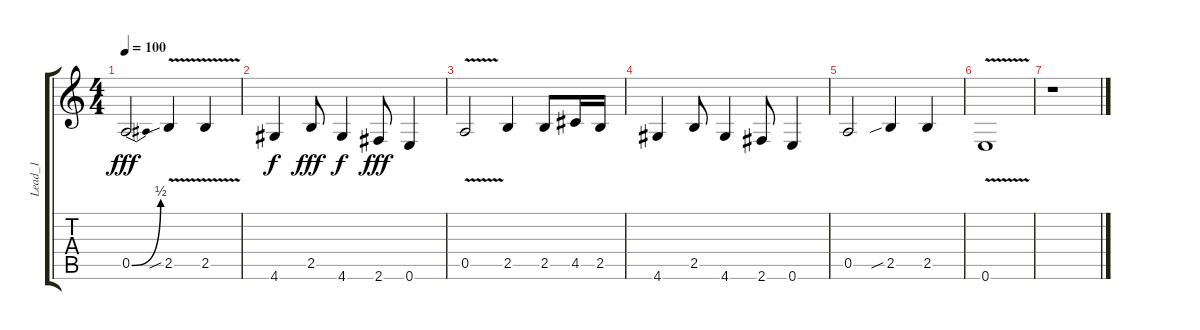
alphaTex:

\track ("Lead_1" "Lead_1") {instrument acousticguitarsteel}
\staff {score tabs}
\tuning (E4 B3 G3 D3 A2 E2) {hide}
\ts (4 4)
\tempo 100
\clef g2
\ks c
0.5{be (bend 0 0 60 2)}.2{dy fff} 2.5{v sib}.4 2.5{v}.4 |
4.6.4{dy f} 2.5.8{dy fff} 4.6.4{dy f} 2.6.8{dy fff} 0.6.4 |
0.5{v}.2 2.5.4 2.5.8 4.5.16 2.5.16 |
4.6.4 2.5.8 4.6.4 2.6.8 0.6.4 |
0.5.2 2.5{sib}.4 2.5.4 |
0.6{v}.1 |
r.1
